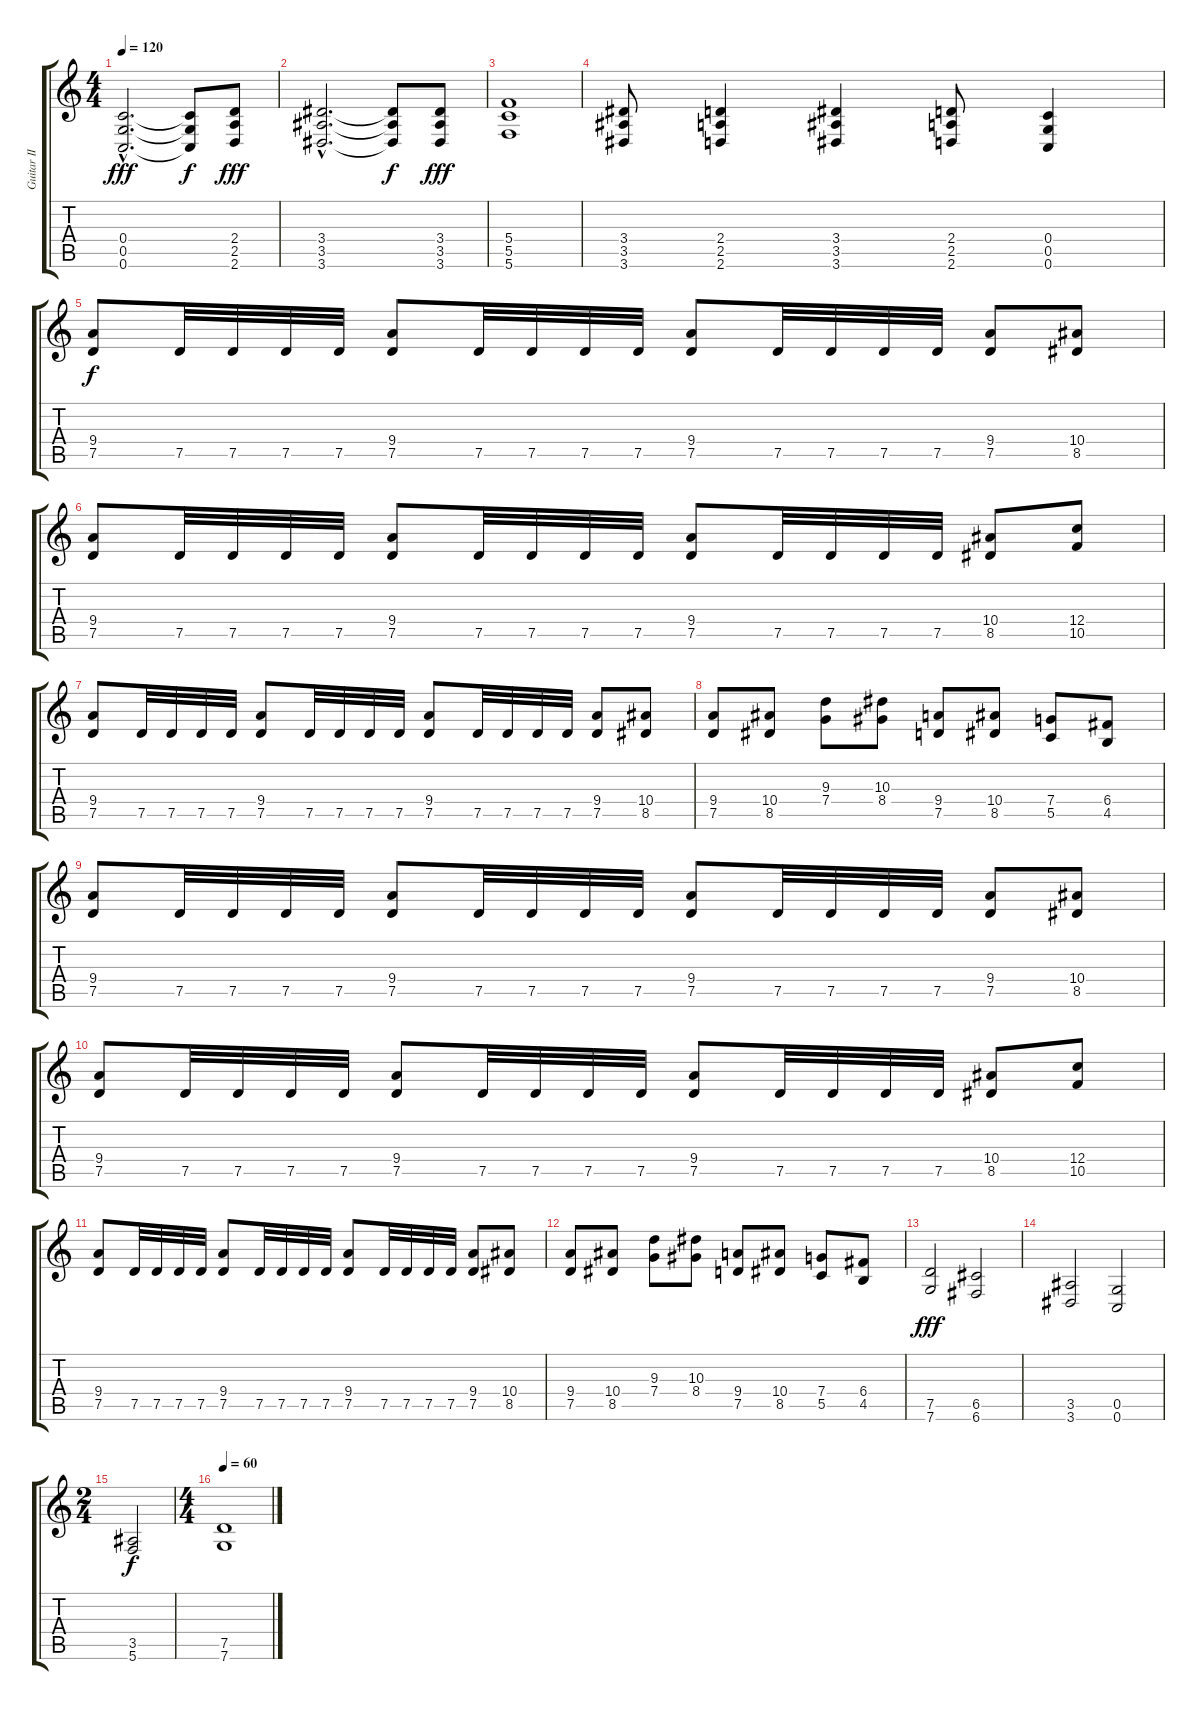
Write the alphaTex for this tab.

\track ("Guitar II" "Guitar II") {instrument distortionguitar}
\staff {score tabs}
\tuning (D4 A3 F3 C3 G2 C2) {hide}
\ts (4 4)
\tempo 120
\clef g2
\ks c
(0.4{hac} 0.5{hac} 0.6{hac}).2{d dy fff} (0.4{t} 0.5{t} 0.6{t}).8{dy f} (2.4 2.5 2.6).8{dy fff} |
(3.4{hac} 3.5{hac} 3.6{hac}).2{d} (3.4{t} 3.5{t} 3.6{t}).8{dy f} (3.4 3.5 3.6).8{dy fff} |
(5.4 5.5 5.6).1 |
(3.4 3.5 3.6).8 (2.4 2.5 2.6).4 (3.4 3.5 3.6).4 (2.4 2.5 2.6).8 (0.4 0.5 0.6).4 |
(9.4 7.5).8{dy f volume 14} 7.5.32 7.5.32 7.5.32 7.5.32 (9.4 7.5).8 7.5.32 7.5.32 7.5.32 7.5.32 (9.4 7.5).8 7.5.32 7.5.32 7.5.32 7.5.32 (9.4 7.5).8 (10.4 8.5).8 |
(9.4 7.5).8 7.5.32 7.5.32 7.5.32 7.5.32 (9.4 7.5).8 7.5.32 7.5.32 7.5.32 7.5.32 (9.4 7.5).8 7.5.32 7.5.32 7.5.32 7.5.32 (10.4 8.5).8 (12.4 10.5).8 |
(9.4 7.5).8 7.5.32 7.5.32 7.5.32 7.5.32 (9.4 7.5).8 7.5.32 7.5.32 7.5.32 7.5.32 (9.4 7.5).8 7.5.32 7.5.32 7.5.32 7.5.32 (9.4 7.5).8 (10.4 8.5).8 |
(9.4 7.5).8 (10.4 8.5).8 (9.3 7.4).8 (10.3 8.4).8 (9.4 7.5).8 (10.4 8.5).8 (7.4 5.5).8 (6.4 4.5).8 |
(9.4 7.5).8 7.5.32 7.5.32 7.5.32 7.5.32 (9.4 7.5).8 7.5.32 7.5.32 7.5.32 7.5.32 (9.4 7.5).8 7.5.32 7.5.32 7.5.32 7.5.32 (9.4 7.5).8 (10.4 8.5).8 |
(9.4 7.5).8 7.5.32 7.5.32 7.5.32 7.5.32 (9.4 7.5).8 7.5.32 7.5.32 7.5.32 7.5.32 (9.4 7.5).8 7.5.32 7.5.32 7.5.32 7.5.32 (10.4 8.5).8 (12.4 10.5).8 |
(9.4 7.5).8 7.5.32 7.5.32 7.5.32 7.5.32 (9.4 7.5).8 7.5.32 7.5.32 7.5.32 7.5.32 (9.4 7.5).8 7.5.32 7.5.32 7.5.32 7.5.32 (9.4 7.5).8 (10.4 8.5).8 |
(9.4 7.5).8 (10.4 8.5).8 (9.3 7.4).8 (10.3 8.4).8 (9.4 7.5).8 (10.4 8.5).8 (7.4 5.5).8 (6.4 4.5).8 |
(7.5 7.6).2{dy fff} (6.5 6.6).2 |
(3.5 3.6).2 (0.5 0.6).2 |
\ts (2 4)
(3.5 5.6).2{dy f} |
\ts (4 4)
\tempo 60
(7.5 7.6).1{volume 0}
